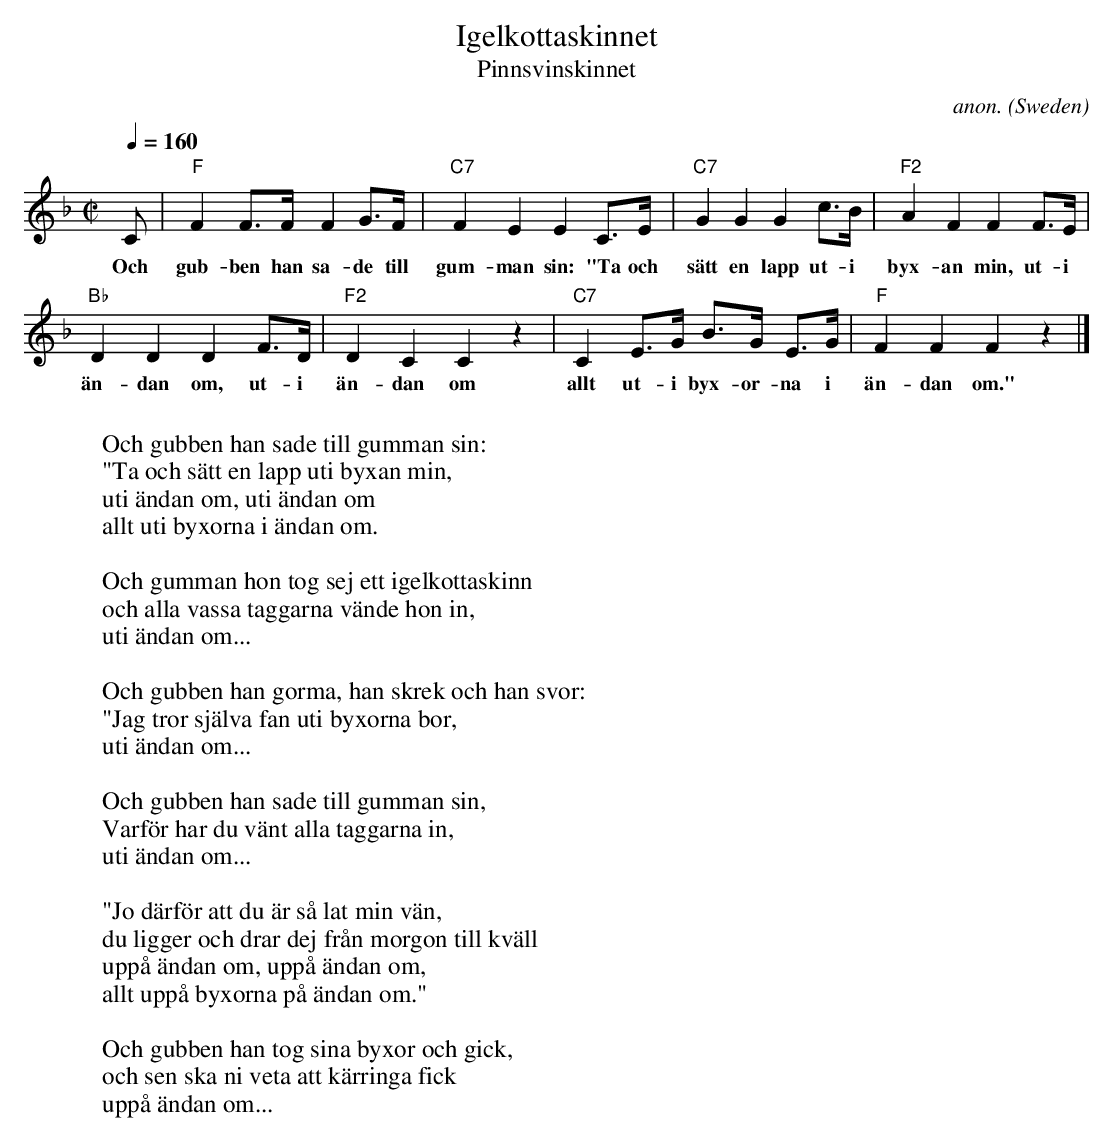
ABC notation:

X:1
T:Igelkottaskinnet
T:Pinnsvinskinnet
C:anon.
O:Sweden
V:1 Program 1 71
M:C|
L:1/8
Q:1/4=160
K:F
C|"F"F2F>F F2G>F|"C7"F2E2 E2C>E|"C7"G2G2 G2c>B|"F2"A2F2 F2F>E|
w:Och gub-ben han sa-de till gum-man sin: "Ta och s\"att en lapp ut-i byx-an min, ut- i
"Bb"D2D2 D2F>D|"F2"D2C2 C2 z2|"C7"C2 E>G B>G E>G|"F"F2F2 F2 z2|]
w:\"an-dan om, ut- i \"an-dan om allt ut- i byx-or-na i \"an-dan om."
W:
W:Och gubben han sade till gumman sin:
W:"Ta och s\"att en lapp uti byxan min,
W:  uti \"andan om, uti \"andan om
W:  allt uti byxorna i \"andan om.
W:
W:Och gumman hon tog sej ett igelkottaskinn
W:och alla vassa taggarna v\"ande hon in,
W:  uti \"andan om...
W:
W:Och gubben han gorma, han skrek och han svor:
W:"Jag tror sj\"alva fan uti byxorna bor,
W:  uti \"andan om...
W:
W:Och gubben han sade till gumman sin,
W:Varf\"or har du v\"ant alla taggarna in,
W:  uti \"andan om...
W:
W:"Jo d\"arf\"or att du \"ar s\aa lat min v\"an,
W:du ligger och drar dej fr\aan morgon till kv\"all
W:  upp\aa \"andan om, upp\aa \"andan om,
W:  allt upp\aa byxorna p\aa \"andan om."
W:
W:Och gubben han tog sina byxor och gick,
W:och sen ska ni veta att k\"arringa fick
W:  upp\aa \"andan om...
